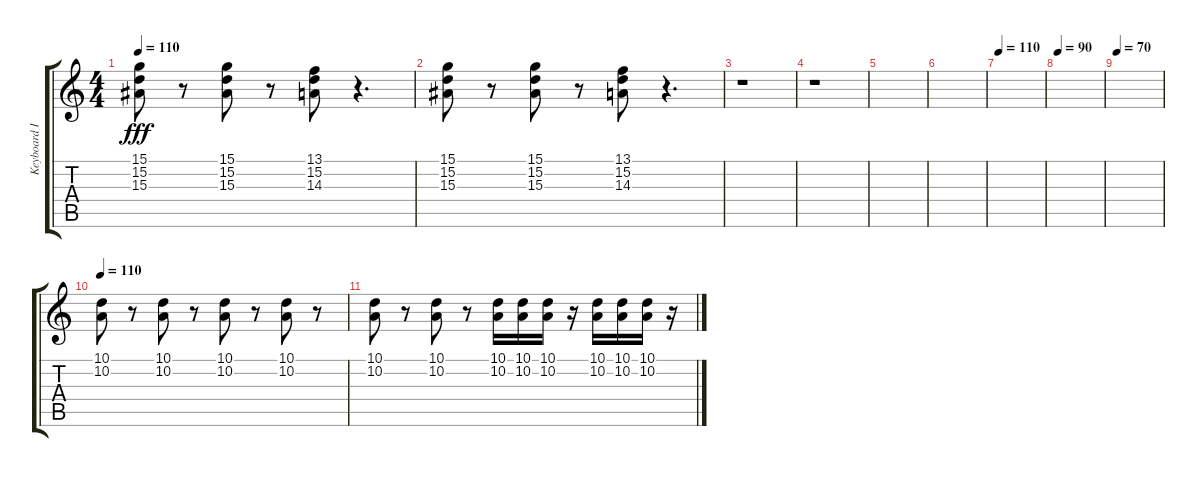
\track ("Keyboard II" "Keyboard I") {instrument choiraahs}
\staff {score tabs}
\tuning (E4 B3 G3 D3 A2 E2) {hide}
\ts (4 4)
\tempo 110
\clef g2
\ks c
(15.1 15.2 15.3).8{dy fff} r.8 (15.1 15.2 15.3).8 r.8 (13.1 15.2 14.3).8 r.4{d} |
(15.1 15.2 15.3).8 r.8 (15.1 15.2 15.3).8 r.8 (13.1 15.2 14.3).8 r.4{d} |
r.1 |
r.1 |
|
|
\tempo 110
|
\tempo 90
|
\tempo 70
|
\tempo 110
(10.1 10.2).8 r.8 (10.1 10.2).8 r.8 (10.1 10.2).8 r.8 (10.1 10.2).8 r.8 |
(10.1 10.2).8 r.8 (10.1 10.2).8 r.8 (10.1 10.2).16 (10.1 10.2).16 (10.1 10.2).16 r.16 (10.1 10.2).16 (10.1 10.2).16 (10.1 10.2).16 r.16
